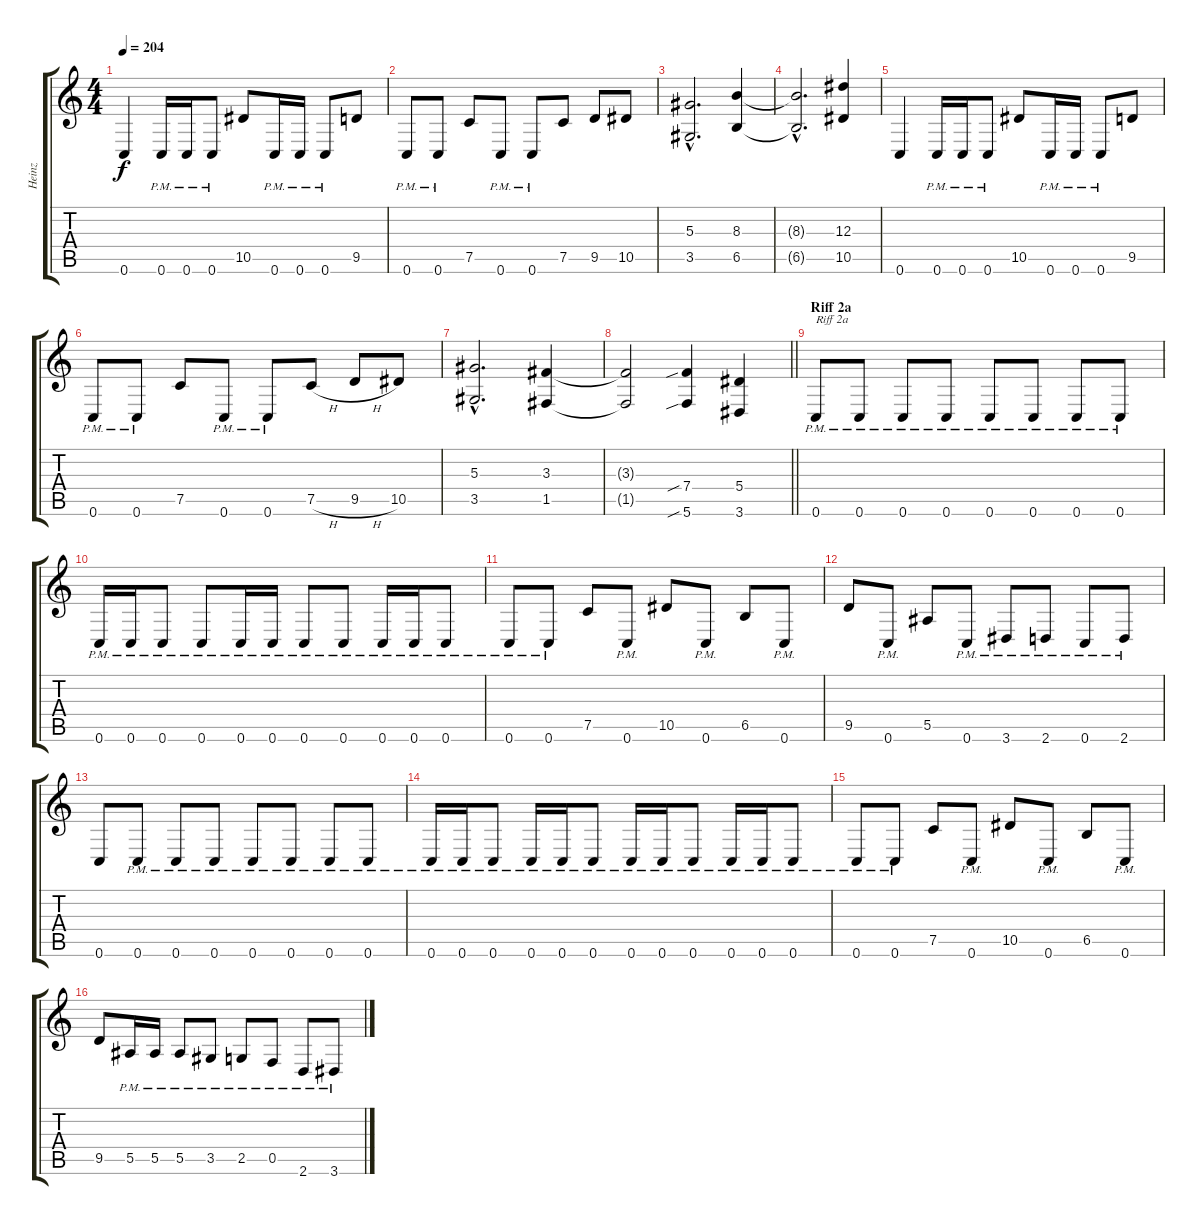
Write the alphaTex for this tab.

\track ("Heinz" "Heinz") {instrument distortionguitar}
\staff {score tabs}
\tuning (C4 G3 Eb3 Bb2 F2 C2) {hide}
\ts (4 4)
\tempo 204
\clef g2
\ks c
0.6.4{dy f} 0.6{pm}.16 0.6{pm}.16 0.6{pm}.8 10.5.8 0.6{pm}.16 0.6{pm}.16 0.6{pm}.8 9.5.8 |
0.6{pm}.8 0.6{pm}.8 7.5.8 0.6{pm}.8 0.6{pm}.8 7.5.8 9.5.8 10.5.8 |
(5.3{hac} 3.5{hac}).2{d} (8.3 6.5).4 |
(8.3{hac t} 6.5{hac t}).2{d} (12.3 10.5).4 |
0.6.4 0.6{pm}.16 0.6{pm}.16 0.6{pm}.8 10.5.8 0.6{pm}.16 0.6{pm}.16 0.6{pm}.8 9.5.8 |
0.6{pm}.8 0.6{pm}.8 7.5.8 0.6{pm}.8 0.6{pm}.8 7.5{h}.8 9.5{h}.8 10.5.8 |
(5.3{hac} 3.5{hac}).2{d} (3.3 1.5).4 |
\barLineRight lightlight
(3.3{t} 1.5{t}).2 (7.4{sib} 5.6{sib}).4 (5.4 3.6).4 |
\section ("" "Riff 2a")
0.6{pm}.8{txt "Riff 2a"} 0.6{pm}.8 0.6{pm}.8 0.6{pm}.8 0.6{pm}.8 0.6{pm}.8 0.6{pm}.8 0.6{pm}.8 |
0.6{pm}.16 0.6{pm}.16 0.6{pm}.8 0.6{pm}.8 0.6{pm}.16 0.6{pm}.16 0.6{pm}.8 0.6{pm}.8 0.6{pm}.16 0.6{pm}.16 0.6{pm}.8 |
0.6{pm}.8 0.6{pm}.8 7.5.8 0.6{pm}.8 10.5.8 0.6{pm}.8 6.5.8 0.6{pm}.8 |
9.5.8 0.6{pm}.8 5.5.8 0.6{pm}.8 3.6{pm}.8 2.6{pm}.8 0.6{pm}.8 2.6{pm}.8 |
0.6.8 0.6{pm}.8 0.6{pm}.8 0.6{pm}.8 0.6{pm}.8 0.6{pm}.8 0.6{pm}.8 0.6{pm}.8 |
0.6{pm}.16 0.6{pm}.16 0.6{pm}.8 0.6{pm}.16 0.6{pm}.16 0.6{pm}.8 0.6{pm}.16 0.6{pm}.16 0.6{pm}.8 0.6{pm}.16 0.6{pm}.16 0.6{pm}.8 |
0.6{pm}.8 0.6{pm}.8 7.5.8 0.6{pm}.8 10.5.8 0.6{pm}.8 6.5.8 0.6{pm}.8 |
9.5.8 5.5{pm}.16 5.5{pm}.16 5.5{pm}.8 3.5{pm}.8 2.5{pm}.8 0.5{pm}.8 2.6{pm}.8 3.6{pm}.8
